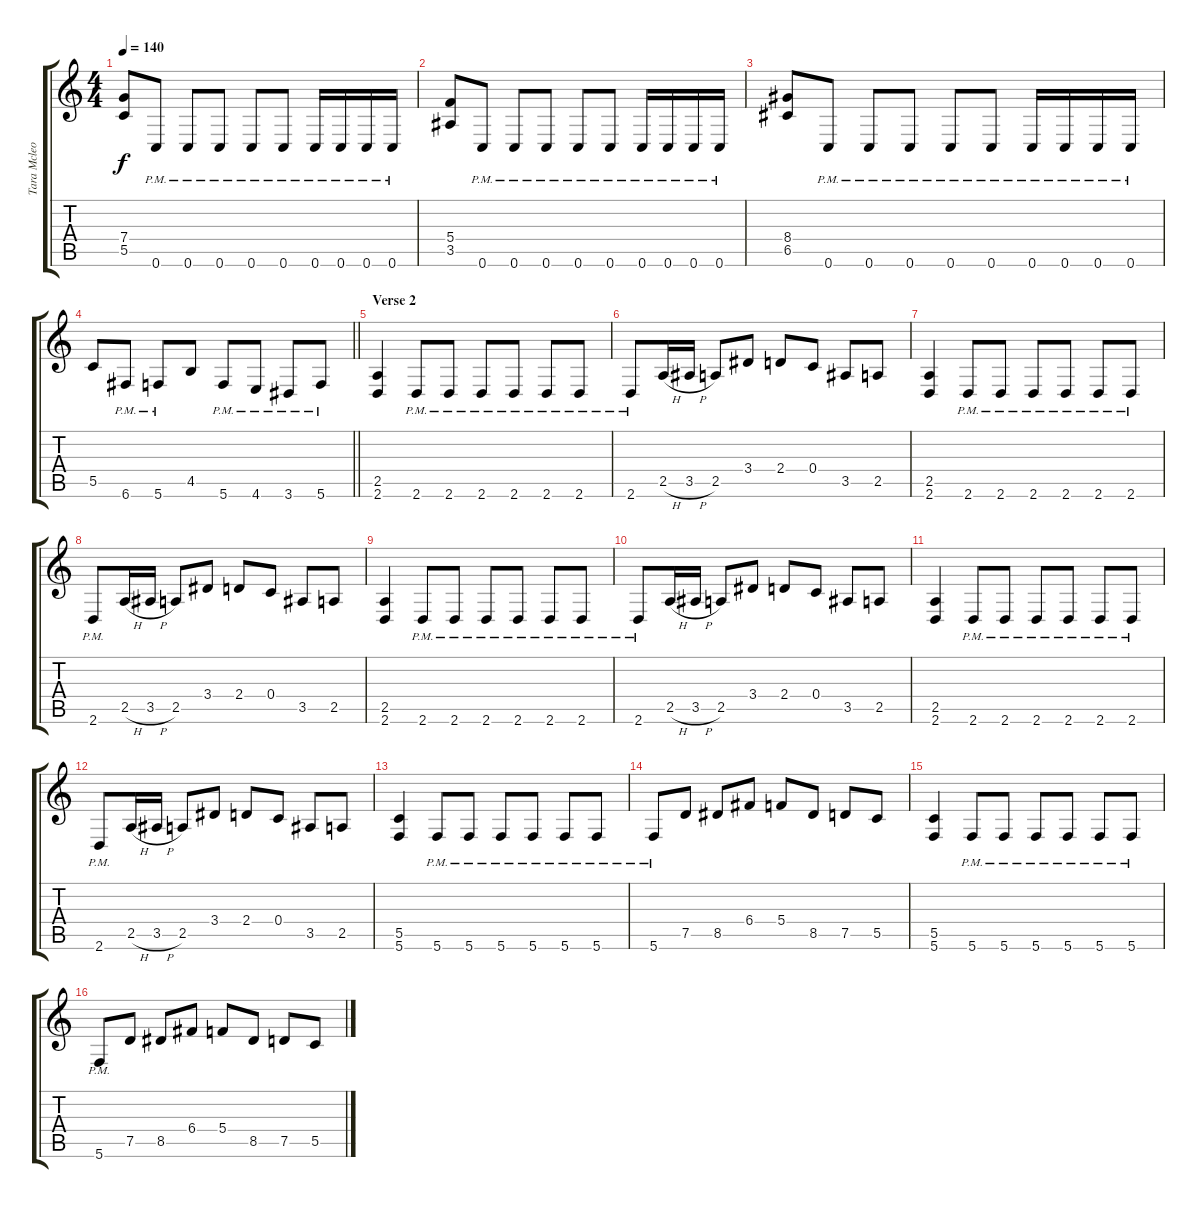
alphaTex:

\track ("Tara Mcleod" "Tara Mcleo") {instrument distortionguitar}
\staff {score tabs}
\tuning (D4 A3 F3 C3 G2 C2) {hide}
\ts (4 4)
\tempo 140
\clef g2
\ks c
(7.4 5.5).8{dy f} 0.6{pm}.8 0.6{pm}.8 0.6{pm}.8 0.6{pm}.8 0.6{pm}.8 0.6{pm}.16 0.6{pm}.16 0.6{pm}.16 0.6{pm}.16 |
(5.4 3.5).8 0.6{pm}.8 0.6{pm}.8 0.6{pm}.8 0.6{pm}.8 0.6{pm}.8 0.6{pm}.16 0.6{pm}.16 0.6{pm}.16 0.6{pm}.16 |
(8.4 6.5).8 0.6{pm}.8 0.6{pm}.8 0.6{pm}.8 0.6{pm}.8 0.6{pm}.8 0.6{pm}.16 0.6{pm}.16 0.6{pm}.16 0.6{pm}.16 |
\barLineRight lightlight
5.5.8 6.6{pm}.8 5.6{pm}.8 4.5.8 5.6{pm}.8 4.6{pm}.8 3.6{pm}.8 5.6{pm}.8 |
\section ("" "Verse 2")
(2.5 2.6).4 2.6{pm}.8 2.6{pm}.8 2.6{pm}.8 2.6{pm}.8 2.6{pm}.8 2.6{pm}.8 |
2.6{pm}.8 2.5{h}.16 3.5{h}.16 2.5.8 3.4.8 2.4.8 0.4.8 3.5.8 2.5.8 |
(2.5 2.6).4 2.6{pm}.8 2.6{pm}.8 2.6{pm}.8 2.6{pm}.8 2.6{pm}.8 2.6{pm}.8 |
2.6{pm}.8 2.5{h}.16 3.5{h}.16 2.5.8 3.4.8 2.4.8 0.4.8 3.5.8 2.5.8 |
(2.5 2.6).4 2.6{pm}.8 2.6{pm}.8 2.6{pm}.8 2.6{pm}.8 2.6{pm}.8 2.6{pm}.8 |
2.6{pm}.8 2.5{h}.16 3.5{h}.16 2.5.8 3.4.8 2.4.8 0.4.8 3.5.8 2.5.8 |
(2.5 2.6).4 2.6{pm}.8 2.6{pm}.8 2.6{pm}.8 2.6{pm}.8 2.6{pm}.8 2.6{pm}.8 |
2.6{pm}.8 2.5{h}.16 3.5{h}.16 2.5.8 3.4.8 2.4.8 0.4.8 3.5.8 2.5.8 |
(5.5 5.6).4 5.6{pm}.8 5.6{pm}.8 5.6{pm}.8 5.6{pm}.8 5.6{pm}.8 5.6{pm}.8 |
5.6{pm}.8 7.5.8 8.5.8 6.4.8 5.4.8 8.5.8 7.5.8 5.5.8 |
(5.5 5.6).4 5.6{pm}.8 5.6{pm}.8 5.6{pm}.8 5.6{pm}.8 5.6{pm}.8 5.6{pm}.8 |
5.6{pm}.8 7.5.8 8.5.8 6.4.8 5.4.8 8.5.8 7.5.8 5.5.8
